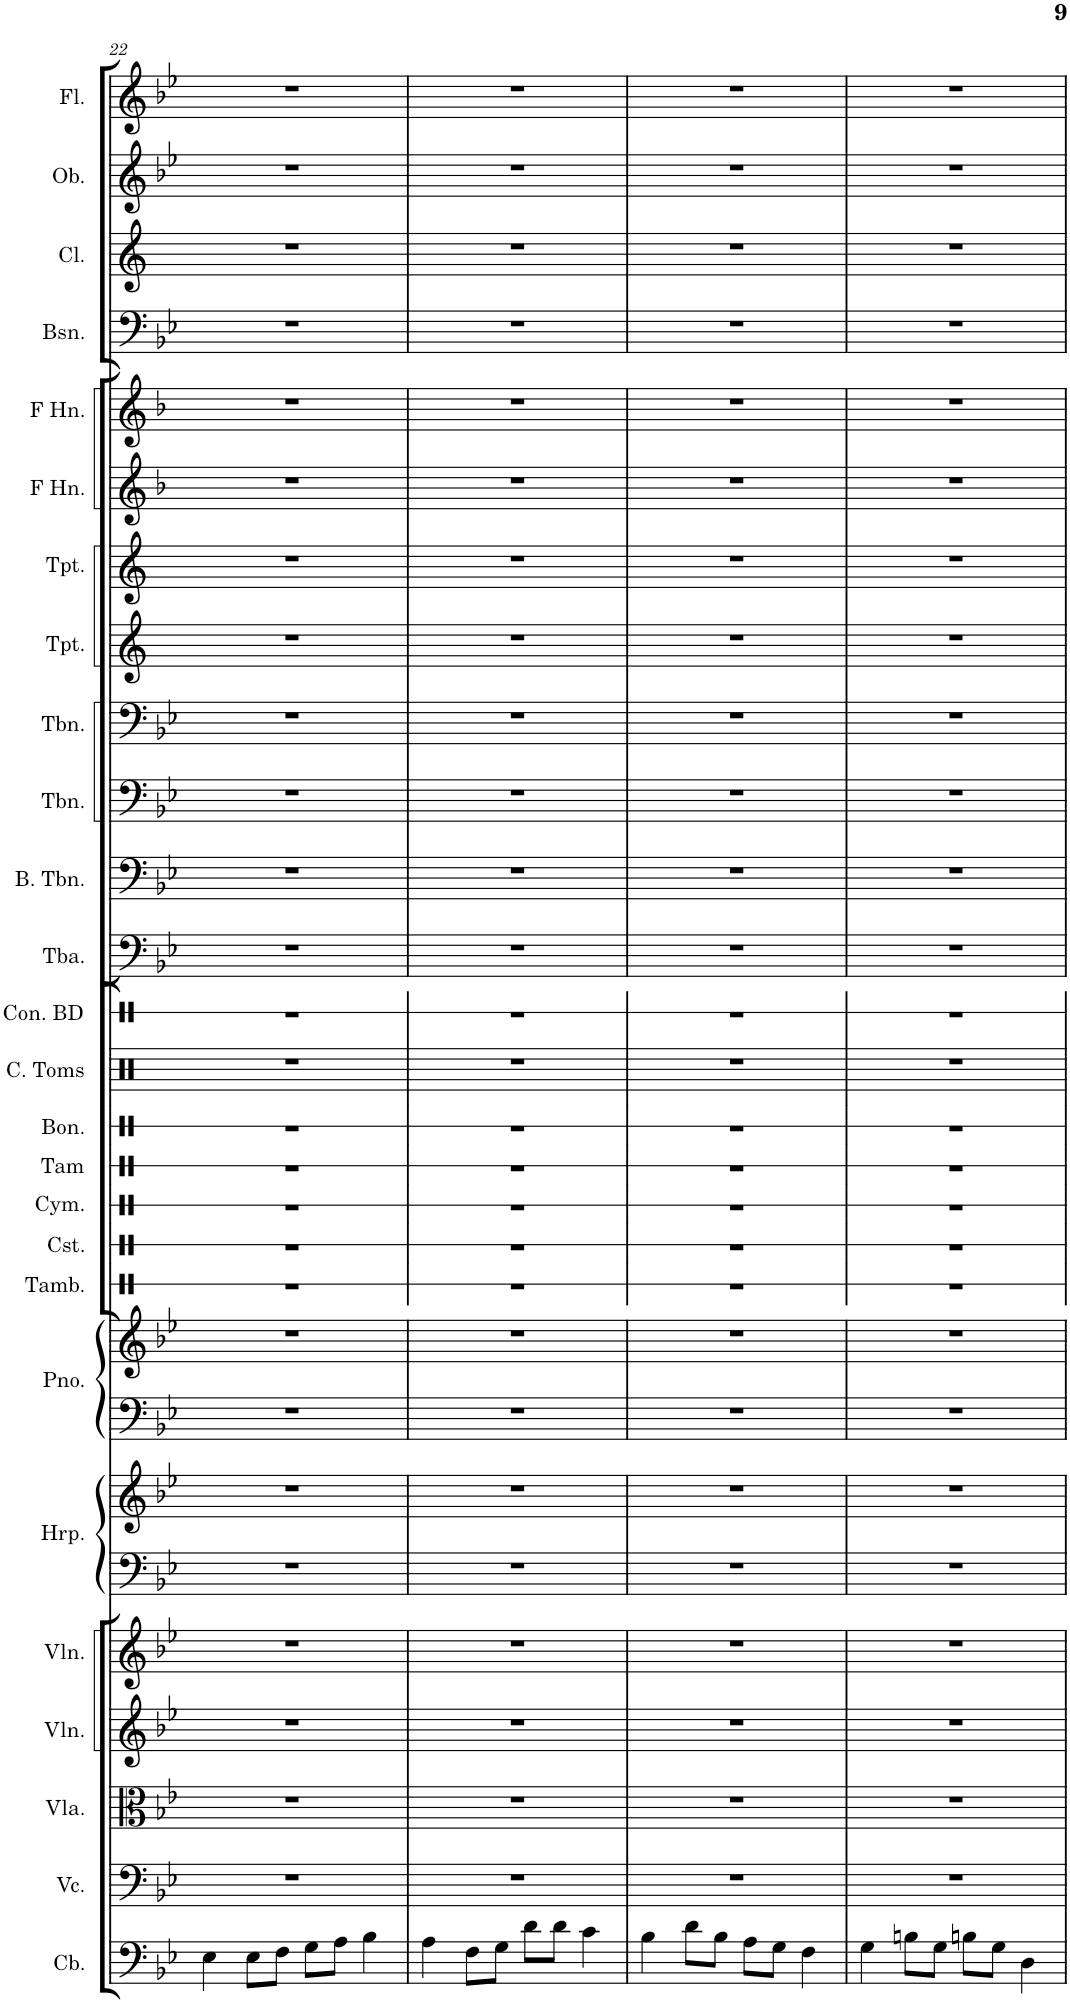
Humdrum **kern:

**kern	**kern	**kern	**kern	**kern	**kern	**kern	**kern	**kern	**kern	**kern	**kern	**kern	**kern	**kern	**kern	**kern	**kern	**kern	**kern	**kern	**kern	**kern	**kern
*part22	*part21	*part20	*part19	*part18	*part17	*part17	*part16	*part16	*part15	*part14	*part13	*part12	*part11	*part10	*part9	*part8	*part7	*part6	*part5	*part4	*part3	*part2	*part1
*staff24	*staff23	*staff22	*staff21	*staff20	*staff19	*staff18	*staff17	*staff16	*staff15	*staff14	*staff13	*staff12	*staff11	*staff10	*staff9	*staff8	*staff7	*staff6	*staff5	*staff4	*staff3	*staff2	*staff1
*I"Contrabass	*I"Violoncello	*I"Viola	*I"Violin 2	*I"Violin 1	*I"Harp	*	*I"Piano	*	*I"Bongos	*I"Concert Toms	*I"Concert Bass Drum	*I"Tuba	*I"Bass Trombone	*I"Trombone	*I"Trombone	*I"Trumpet	*I"Trumpet	*I"Horn in F	*I"Horn in F	*I"Bassoon	*I"Clarinet	*I"Oboe	*I"Flute
*I'Cb.	*I'Vc.	*I'Vla.	*I'Vln.	*I'Vln.	*I'Hrp.	*	*I'Pno.	*	*I'Bon.	*I'C. Toms	*I'Con. BD	*I'Tba.	*I'B. Tbn.	*I'Tbn.	*I'Tbn.	*I'Tpt.	*I'Tpt.	*	*	*I'Bsn.	*I'Cl.	*I'Ob.	*I'Fl.
!!LO:PB:g=z
*clefF4	*clefF4	*clefC3	*clefG2	*clefG2	*clefF4	*clefG2	*clefF4	*clefG2	*clefX	*clefX	*clefX	*clefF4	*clefF4	*clefF4	*clefF4	*clefG2	*clefG2	*clefG2	*clefG2	*clefF4	*clefG2	*clefG2	*clefG2
*Trd7c12	*	*	*	*	*	*	*	*	*	*	*	*	*	*	*	*Trd1c2	*Trd1c2	*Trd4c7	*Trd4c7	*	*Trd1c2	*	*
*k[b-e-]	*k[b-e-]	*k[b-e-]	*k[b-e-]	*k[b-e-]	*k[b-e-]	*k[b-e-]	*k[b-e-]	*k[b-e-]	*k[]	*k[]	*k[]	*k[b-e-]	*k[b-e-]	*k[b-e-]	*k[b-e-]	*k[]	*k[]	*k[b-]	*k[b-]	*k[b-e-]	*k[]	*k[b-e-]	*k[b-e-]
*M4/4	*M4/4	*M4/4	*M4/4	*M4/4	*M4/4	*M4/4	*M4/4	*M4/4	*M4/4	*M4/4	*M4/4	*M4/4	*M4/4	*M4/4	*M4/4	*M4/4	*M4/4	*M4/4	*M4/4	*M4/4	*M4/4	*M4/4	*M4/4
=22	=22	=22	=22	=22	=22	=22	=22	=22	=22	=22	=22	=22	=22	=22	=22	=22	=22	=22	=22	=22	=22	=22	=22
4E-\	1r	1r	1r	1r	1r	1r	1r	1r	1r	1r	1r	1r	1r	1r	1r	1r	1r	1r	1r	1r	1r	1r	1r
8E-\L	.	.	.	.	.	.	.	.	.	.	.	.	.	.	.	.	.	.	.	.	.	.	.
8F\J	.	.	.	.	.	.	.	.	.	.	.	.	.	.	.	.	.	.	.	.	.	.	.
8G\L	.	.	.	.	.	.	.	.	.	.	.	.	.	.	.	.	.	.	.	.	.	.	.
8A\J	.	.	.	.	.	.	.	.	.	.	.	.	.	.	.	.	.	.	.	.	.	.	.
4B-\	.	.	.	.	.	.	.	.	.	.	.	.	.	.	.	.	.	.	.	.	.	.	.
=23	=23	=23	=23	=23	=23	=23	=23	=23	=23	=23	=23	=23	=23	=23	=23	=23	=23	=23	=23	=23	=23	=23	=23
4A\	1r	1r	1r	1r	1r	1r	1r	1r	1r	1r	1r	1r	1r	1r	1r	1r	1r	1r	1r	1r	1r	1r	1r
8F\L	.	.	.	.	.	.	.	.	.	.	.	.	.	.	.	.	.	.	.	.	.	.	.
8G\J	.	.	.	.	.	.	.	.	.	.	.	.	.	.	.	.	.	.	.	.	.	.	.
8d\L	.	.	.	.	.	.	.	.	.	.	.	.	.	.	.	.	.	.	.	.	.	.	.
8d\J	.	.	.	.	.	.	.	.	.	.	.	.	.	.	.	.	.	.	.	.	.	.	.
4c\	.	.	.	.	.	.	.	.	.	.	.	.	.	.	.	.	.	.	.	.	.	.	.
=24	=24	=24	=24	=24	=24	=24	=24	=24	=24	=24	=24	=24	=24	=24	=24	=24	=24	=24	=24	=24	=24	=24	=24
4B-\	1r	1r	1r	1r	1r	1r	1r	1r	1r	1r	1r	1r	1r	1r	1r	1r	1r	1r	1r	1r	1r	1r	1r
8d\L	.	.	.	.	.	.	.	.	.	.	.	.	.	.	.	.	.	.	.	.	.	.	.
8B-\J	.	.	.	.	.	.	.	.	.	.	.	.	.	.	.	.	.	.	.	.	.	.	.
8A\L	.	.	.	.	.	.	.	.	.	.	.	.	.	.	.	.	.	.	.	.	.	.	.
8G\J	.	.	.	.	.	.	.	.	.	.	.	.	.	.	.	.	.	.	.	.	.	.	.
4F\	.	.	.	.	.	.	.	.	.	.	.	.	.	.	.	.	.	.	.	.	.	.	.
=25	=25	=25	=25	=25	=25	=25	=25	=25	=25	=25	=25	=25	=25	=25	=25	=25	=25	=25	=25	=25	=25	=25	=25
4G\	1r	1r	1r	1r	1r	1r	1r	1r	1r	1r	1r	1r	1r	1r	1r	1r	1r	1r	1r	1r	1r	1r	1r
8Bn\L	.	.	.	.	.	.	.	.	.	.	.	.	.	.	.	.	.	.	.	.	.	.	.
8G\J	.	.	.	.	.	.	.	.	.	.	.	.	.	.	.	.	.	.	.	.	.	.	.
8Bn\L	.	.	.	.	.	.	.	.	.	.	.	.	.	.	.	.	.	.	.	.	.	.	.
8G\J	.	.	.	.	.	.	.	.	.	.	.	.	.	.	.	.	.	.	.	.	.	.	.
4D\	.	.	.	.	.	.	.	.	.	.	.	.	.	.	.	.	.	.	.	.	.	.	.
=	=	=	=	=	=	=	=	=	=	=	=	=	=	=	=	=	=	=	=	=	=	=	=
*-	*-	*-	*-	*-	*-	*-	*-	*-	*-	*-	*-	*-	*-	*-	*-	*-	*-	*-	*-	*-	*-	*-	*-
